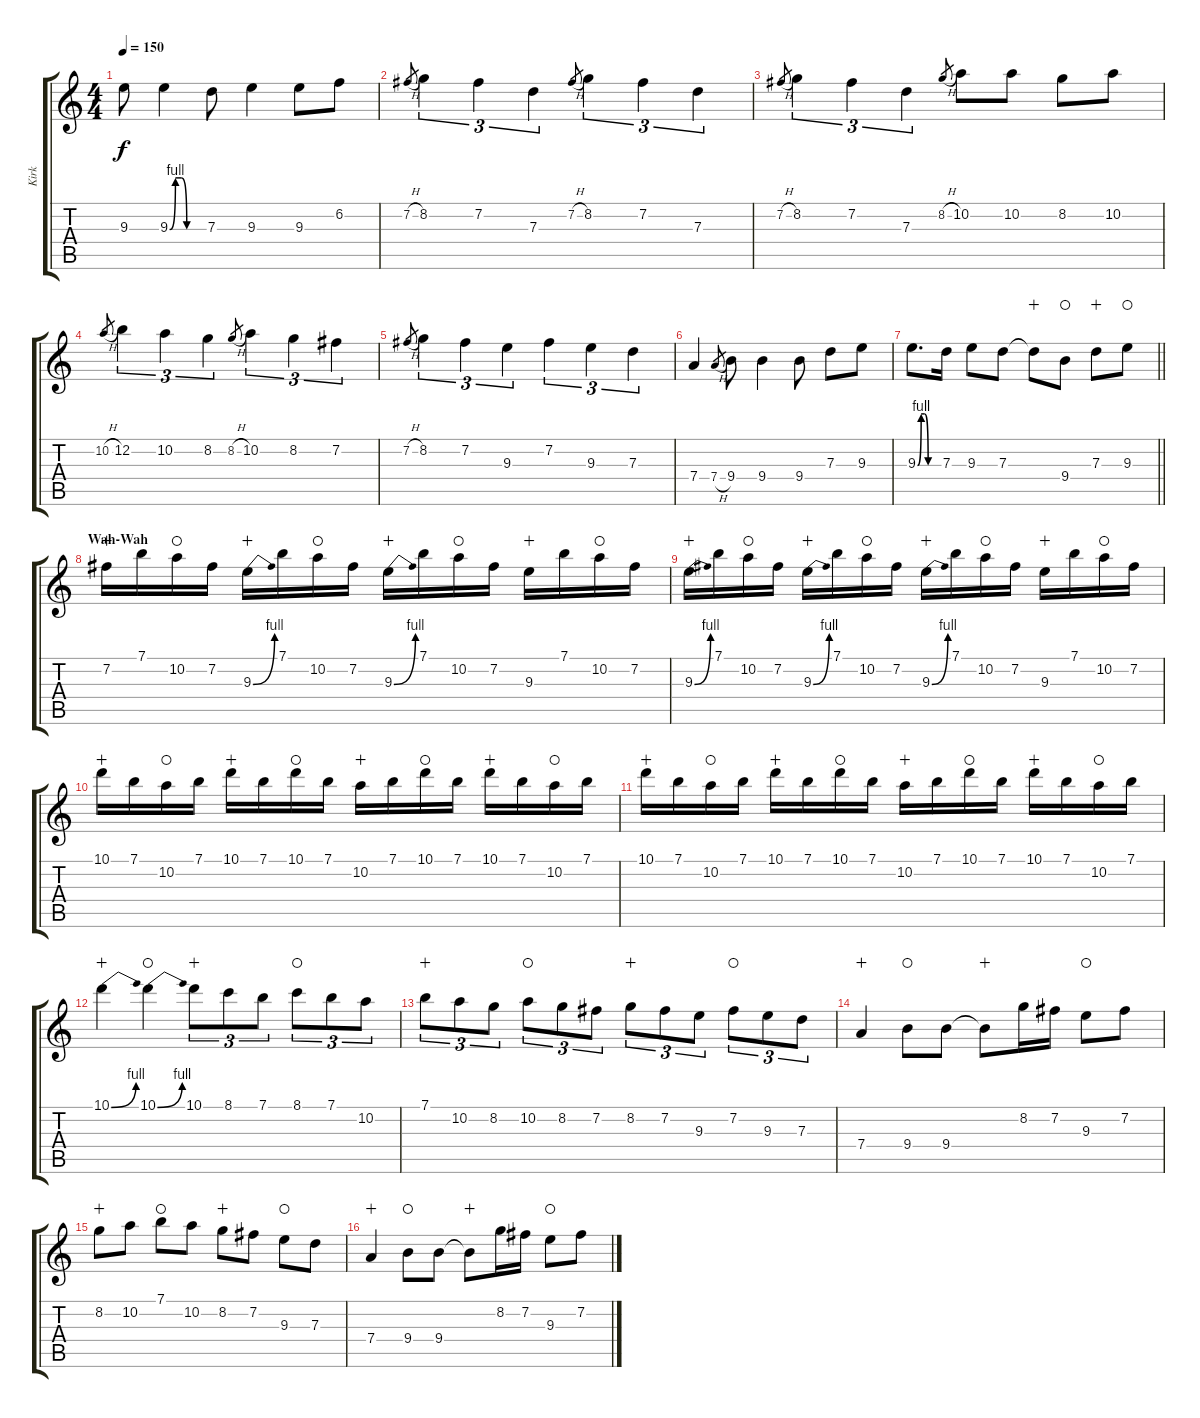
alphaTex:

\track ("Kirk" "Kirk") {instrument distortionguitar}
\staff {score tabs}
\tuning (E4 B3 G3 D3 A2 E2) {hide}
\ts (4 4)
\tempo 150
\clef g2
\ks c
9.3{t}.8{dy f} 9.3{be (custom 0 0 10 4 20 4 30 0 60 0)}.4 7.3.8 9.3.4 9.3.8 6.2.8 |
7.2{h}.8{gr} 8.2.4{tu (3 2)} 7.2.4{tu (3 2)} 7.3.4{tu (3 2)} 7.2{h}.8{gr} 8.2.4{tu (3 2)} 7.2.4{tu (3 2)} 7.3.4{tu (3 2)} |
7.2{h}.8{gr} 8.2.4{tu (3 2)} 7.2.4{tu (3 2)} 7.3.4{tu (3 2)} 8.2{h}.8{gr} 10.2.8 10.2.8 8.2.8 10.2.8 |
10.2{h}.8{gr} 12.2.4{tu (3 2)} 10.2.4{tu (3 2)} 8.2.4{tu (3 2)} 8.2{h}.8{gr} 10.2.4{tu (3 2)} 8.2.4{tu (3 2)} 7.2.4{tu (3 2)} |
7.2{h}.8{gr} 8.2.4{tu (3 2)} 7.2.4{tu (3 2)} 9.3.4{tu (3 2)} 7.2.4{tu (3 2)} 9.3.4{tu (3 2)} 7.3.4{tu (3 2)} |
7.4.4 7.4{h}.8{gr} 9.4.8 9.4.4 9.4.8 7.3.8 9.3.8 |
\barLineRight lightlight
9.3{be (custom 0 0 10 4 20 4 30 0 60 0)}.8{d} 7.3.16 9.3.8 7.3.8 7.3{t}.8{wahc} 9.4.8{waho} 7.3.8{wahc} 9.3.8{waho} |
\section ("" "Wah-Wah")
7.2.16{instrument distortionguitar wahc} 7.1.16 10.2.16{waho} 7.2.16 9.3{be (bend 0 0 60 4)}.16{wahc} 7.1.16 10.2.16{waho} 7.2.16 9.3{be (bend 0 0 60 4)}.16{wahc} 7.1.16 10.2.16{waho} 7.2.16 9.3.16{wahc} 7.1.16 10.2.16{waho} 7.2.16 |
9.3{be (bend 0 0 60 4)}.16{wahc} 7.1.16 10.2.16{waho} 7.2.16 9.3{be (bend 0 0 60 4)}.16{wahc} 7.1.16 10.2.16{waho} 7.2.16 9.3{be (bend 0 0 60 4)}.16{wahc} 7.1.16 10.2.16{waho} 7.2.16 9.3.16{wahc} 7.1.16 10.2.16{waho} 7.2.16 |
10.1.16{wahc} 7.1.16 10.2.16{waho} 7.1.16 10.1.16{wahc} 7.1.16 10.1.16{waho} 7.1.16 10.2.16{wahc} 7.1.16 10.1.16{waho} 7.1.16 10.1.16{wahc} 7.1.16 10.2.16{waho} 7.1.16 |
10.1.16{wahc} 7.1.16 10.2.16{waho} 7.1.16 10.1.16{wahc} 7.1.16 10.1.16{waho} 7.1.16 10.2.16{wahc} 7.1.16 10.1.16{waho} 7.1.16 10.1.16{wahc} 7.1.16 10.2.16{waho} 7.1.16 |
10.1{be (bend 0 0 60 4)}.4{wahc} 10.1{be (bend 0 0 60 4)}.4{waho} 10.1.8{tu (3 2) wahc} 8.1.8{tu (3 2)} 7.1.8{tu (3 2)} 8.1.8{tu (3 2) waho} 7.1.8{tu (3 2)} 10.2.8{tu (3 2)} |
7.1.8{tu (3 2) wahc} 10.2.8{tu (3 2)} 8.2.8{tu (3 2)} 10.2.8{tu (3 2) waho} 8.2.8{tu (3 2)} 7.2.8{tu (3 2)} 8.2.8{tu (3 2) wahc} 7.2.8{tu (3 2)} 9.3.8{tu (3 2)} 7.2.8{tu (3 2) waho} 9.3.8{tu (3 2)} 7.3.8{tu (3 2)} |
7.4.4{wahc} 9.4.8{waho} 9.4.8 9.4{t}.8{wahc} 8.2.16 7.2.16 9.3.8{waho} 7.2.8 |
8.2.8{wahc} 10.2.8 7.1.8{waho} 10.2.8 8.2.8{wahc} 7.2.8 9.3.8{waho} 7.3.8 |
7.4.4{wahc} 9.4.8{waho} 9.4.8 9.4{t}.8{wahc} 8.2.16 7.2.16 9.3.8{waho} 7.2.8
